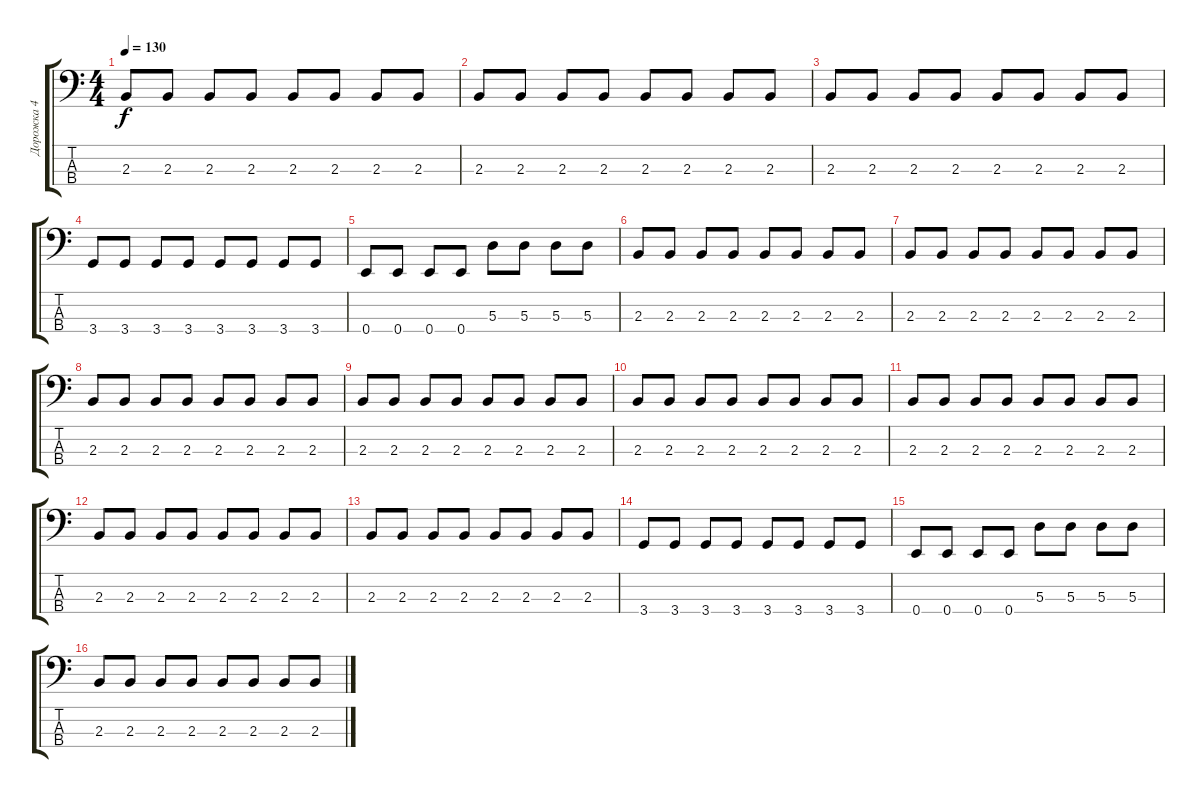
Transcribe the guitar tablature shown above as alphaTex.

\track ("Дорожка 4" "Дорожка 4") {instrument electricbassfinger}
\staff {score tabs}
\tuning (G2 D2 A1 E1) {hide}
\ts (4 4)
\tempo 130
\clef f4
\ks c
2.3.8{dy f} 2.3.8 2.3.8 2.3.8 2.3.8 2.3.8 2.3.8 2.3.8 |
2.3.8 2.3.8 2.3.8 2.3.8 2.3.8 2.3.8 2.3.8 2.3.8 |
2.3.8 2.3.8 2.3.8 2.3.8 2.3.8 2.3.8 2.3.8 2.3.8 |
3.4.8 3.4.8 3.4.8 3.4.8 3.4.8 3.4.8 3.4.8 3.4.8 |
0.4.8 0.4.8 0.4.8 0.4.8 5.3.8 5.3.8 5.3.8 5.3.8 |
2.3.8 2.3.8 2.3.8 2.3.8 2.3.8 2.3.8 2.3.8 2.3.8 |
2.3.8 2.3.8 2.3.8 2.3.8 2.3.8 2.3.8 2.3.8 2.3.8 |
2.3.8 2.3.8 2.3.8 2.3.8 2.3.8 2.3.8 2.3.8 2.3.8 |
2.3.8 2.3.8 2.3.8 2.3.8 2.3.8 2.3.8 2.3.8 2.3.8 |
2.3.8 2.3.8 2.3.8 2.3.8 2.3.8 2.3.8 2.3.8 2.3.8 |
2.3.8 2.3.8 2.3.8 2.3.8 2.3.8 2.3.8 2.3.8 2.3.8 |
2.3.8 2.3.8 2.3.8 2.3.8 2.3.8 2.3.8 2.3.8 2.3.8 |
2.3.8 2.3.8 2.3.8 2.3.8 2.3.8 2.3.8 2.3.8 2.3.8 |
3.4.8 3.4.8 3.4.8 3.4.8 3.4.8 3.4.8 3.4.8 3.4.8 |
0.4.8 0.4.8 0.4.8 0.4.8 5.3.8 5.3.8 5.3.8 5.3.8 |
2.3.8 2.3.8 2.3.8 2.3.8 2.3.8 2.3.8 2.3.8 2.3.8
